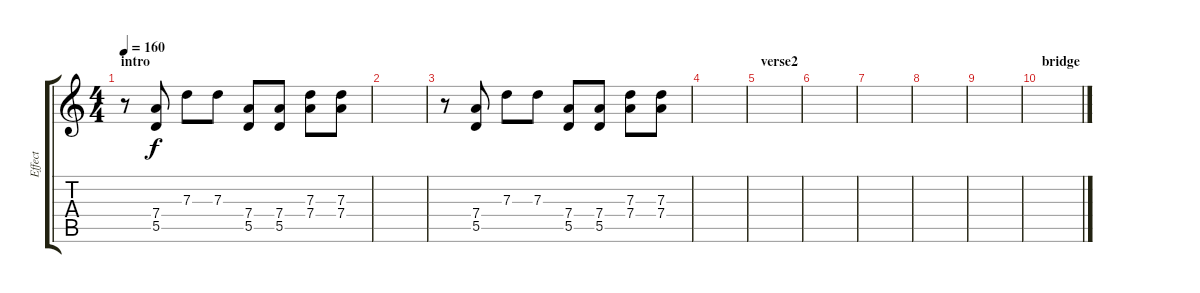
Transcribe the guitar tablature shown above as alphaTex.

\track ("Effect" "Effect") {instrument synthbass1}
\staff {score tabs}
\tuning (E4 B3 G3 D3 A2 E2) {hide}
\ts (4 4)
\section ("" "intro")
\tempo 160
\clef g2
\ks c
r.8{dy f} (7.4 5.5).8 7.3.8 7.3.8 (7.4 5.5).8 (7.4 5.5).8 (7.3 7.4).8 (7.3 7.4).8 |
|
r.8 (7.4 5.5).8 7.3.8 7.3.8 (7.4 5.5).8 (7.4 5.5).8 (7.3 7.4).8 (7.3 7.4).8 |
|
\section ("" "verse2")
|
|
|
|
|
\section ("" "bridge")
